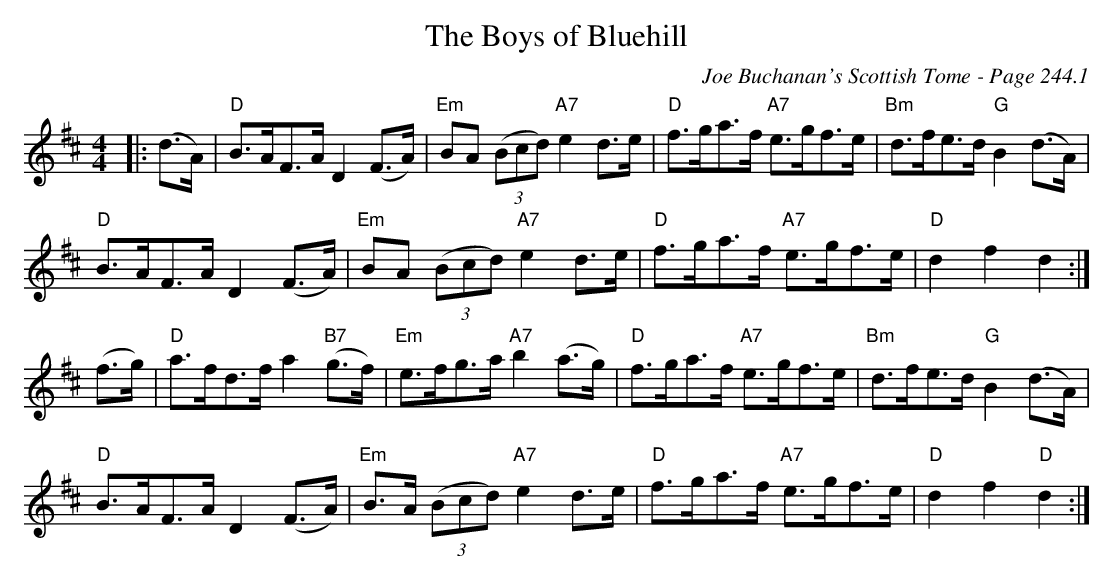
X:1
T:Boys of Bluehill, The
C:Joe Buchanan's Scottish Tome - Page 244.1
L:1/8
M:4/4
K:D
|:(d>A) | "D"B>AF>A D2 (F>A) | "Em"BA ((3Bcd) "A7"e2 d>e | "D"f>ga>f "A7"e>gf>e | "Bm"d>fe>d "G"B2 (d>A) |
"D"B>AF>A D2 (F>A) | "Em"BA ((3Bcd) "A7"e2 d>e | "D"f>ga>f "A7"e>gf>e | "D"d2 f2 d2 :|
(f>g) | "D"a>fd>f a2 "B7"(g>f) | "Em"e>fg>a "A7"b2 (a>g) | "D"f>ga>f "A7"e>gf>e | "Bm"d>fe>d "G"B2 (d>A) |
"D"B>AF>A D2 (F>A) | "Em"B>A ((3Bcd) "A7"e2 d>e | "D"f>ga>f "A7"e>gf>e | "D"d2 f2 "D"d2 :|
